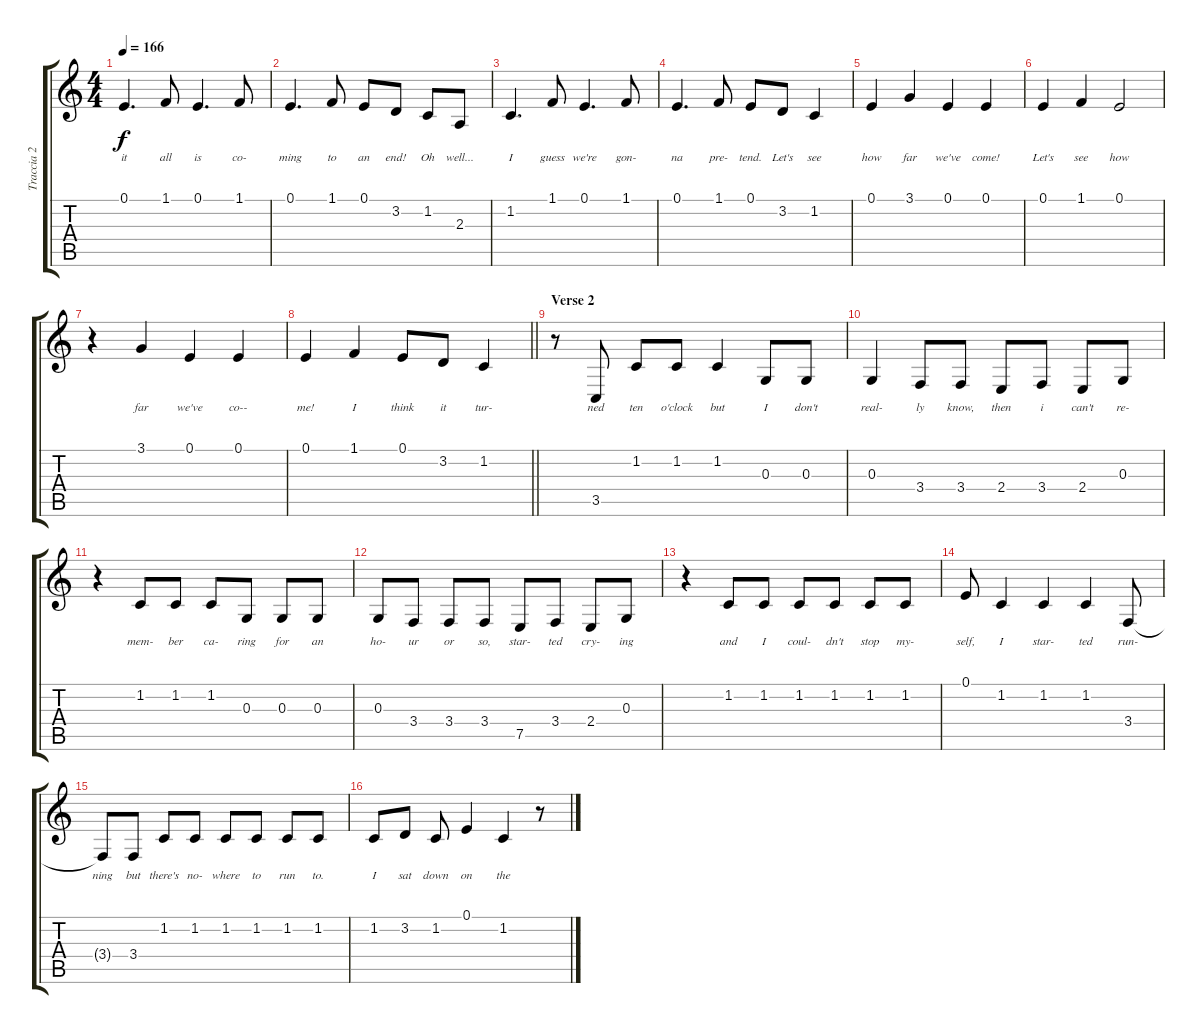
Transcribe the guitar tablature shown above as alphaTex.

\track ("Traccia 2" "Traccia 2") {instrument fx4atmosphere}
\staff {score tabs}
\tuning (E4 B3 G3 D3 A2 E2) {hide}
\ts (4 4)
\tempo 166
\clef g2
\ks c
0.1.4{d lyrics (0 "it") lyrics (1 "") lyrics (2 "") lyrics (3 "") lyrics (4 "") dy f} 1.1.8{lyrics (0 "all") lyrics (1 "") lyrics (2 "") lyrics (3 "") lyrics (4 "")} 0.1.4{d lyrics (0 "is") lyrics (1 "") lyrics (2 "") lyrics (3 "") lyrics (4 "")} 1.1.8{lyrics (0 "co-") lyrics (1 "") lyrics (2 "") lyrics (3 "") lyrics (4 "")} |
0.1.4{d lyrics (0 "ming") lyrics (1 "") lyrics (2 "") lyrics (3 "") lyrics (4 "")} 1.1.8{lyrics (0 "to") lyrics (1 "") lyrics (2 "") lyrics (3 "") lyrics (4 "")} 0.1.8{lyrics (0 "an") lyrics (1 "") lyrics (2 "") lyrics (3 "") lyrics (4 "")} 3.2.8{lyrics (0 "end!") lyrics (1 "") lyrics (2 "") lyrics (3 "") lyrics (4 "")} 1.2.8{lyrics (0 "Oh") lyrics (1 "") lyrics (2 "") lyrics (3 "") lyrics (4 "")} 2.3.8{lyrics (0 "well...") lyrics (1 "") lyrics (2 "") lyrics (3 "") lyrics (4 "")} |
1.2.4{d lyrics (0 "I") lyrics (1 "") lyrics (2 "") lyrics (3 "") lyrics (4 "")} 1.1.8{lyrics (0 "guess") lyrics (1 "") lyrics (2 "") lyrics (3 "") lyrics (4 "")} 0.1.4{d lyrics (0 "we're") lyrics (1 "") lyrics (2 "") lyrics (3 "") lyrics (4 "")} 1.1.8{lyrics (0 "gon-") lyrics (1 "") lyrics (2 "") lyrics (3 "") lyrics (4 "")} |
0.1.4{d lyrics (0 "na") lyrics (1 "") lyrics (2 "") lyrics (3 "") lyrics (4 "")} 1.1.8{lyrics (0 "pre-") lyrics (1 "") lyrics (2 "") lyrics (3 "") lyrics (4 "")} 0.1.8{lyrics (0 "tend.") lyrics (1 "") lyrics (2 "") lyrics (3 "") lyrics (4 "")} 3.2.8{lyrics (0 "Let's") lyrics (1 "") lyrics (2 "") lyrics (3 "") lyrics (4 "")} 1.2.4{lyrics (0 "see") lyrics (1 "") lyrics (2 "") lyrics (3 "") lyrics (4 "")} |
0.1.4{lyrics (0 "how") lyrics (1 "") lyrics (2 "") lyrics (3 "") lyrics (4 "")} 3.1.4{lyrics (0 "far") lyrics (1 "") lyrics (2 "") lyrics (3 "") lyrics (4 "")} 0.1.4{lyrics (0 "we've") lyrics (1 "") lyrics (2 "") lyrics (3 "") lyrics (4 "")} 0.1.4{lyrics (0 "come!") lyrics (1 "") lyrics (2 "") lyrics (3 "") lyrics (4 "")} |
0.1.4{lyrics (0 "Let's") lyrics (1 "") lyrics (2 "") lyrics (3 "") lyrics (4 "")} 1.1.4{lyrics (0 "see") lyrics (1 "") lyrics (2 "") lyrics (3 "") lyrics (4 "")} 0.1.2{lyrics (0 "how") lyrics (1 "") lyrics (2 "") lyrics (3 "") lyrics (4 "")} |
r.4 3.1.4{lyrics (0 "far") lyrics (1 "") lyrics (2 "") lyrics (3 "") lyrics (4 "")} 0.1.4{lyrics (0 "we've") lyrics (1 "") lyrics (2 "") lyrics (3 "") lyrics (4 "")} 0.1.4{lyrics (0 "co--") lyrics (1 "") lyrics (2 "") lyrics (3 "") lyrics (4 "")} |
\barLineRight lightlight
0.1.4{lyrics (0 "me!") lyrics (1 "") lyrics (2 "") lyrics (3 "") lyrics (4 "")} 1.1.4{lyrics (0 "I") lyrics (1 "") lyrics (2 "") lyrics (3 "") lyrics (4 "")} 0.1.8{lyrics (0 "think") lyrics (1 "") lyrics (2 "") lyrics (3 "") lyrics (4 "")} 3.2.8{lyrics (0 "it") lyrics (1 "") lyrics (2 "") lyrics (3 "") lyrics (4 "")} 1.2.4{lyrics (0 "tur-") lyrics (1 "") lyrics (2 "") lyrics (3 "") lyrics (4 "")} |
\section ("" "Verse 2")
r.8 3.5.8{lyrics (0 "ned") lyrics (1 "") lyrics (2 "") lyrics (3 "") lyrics (4 "")} 1.2.8{lyrics (0 "ten") lyrics (1 "") lyrics (2 "") lyrics (3 "") lyrics (4 "")} 1.2.8{lyrics (0 "o'clock") lyrics (1 "") lyrics (2 "") lyrics (3 "") lyrics (4 "")} 1.2.4{lyrics (0 "but") lyrics (1 "") lyrics (2 "") lyrics (3 "") lyrics (4 "")} 0.3.8{lyrics (0 "I") lyrics (1 "") lyrics (2 "") lyrics (3 "") lyrics (4 "")} 0.3.8{lyrics (0 "don't") lyrics (1 "") lyrics (2 "") lyrics (3 "") lyrics (4 "")} |
0.3.4{lyrics (0 "real-") lyrics (1 "") lyrics (2 "") lyrics (3 "") lyrics (4 "")} 3.4.8{lyrics (0 "ly") lyrics (1 "") lyrics (2 "") lyrics (3 "") lyrics (4 "")} 3.4.8{lyrics (0 "know,") lyrics (1 "") lyrics (2 "") lyrics (3 "") lyrics (4 "")} 2.4.8{lyrics (0 "then") lyrics (1 "") lyrics (2 "") lyrics (3 "") lyrics (4 "")} 3.4.8{lyrics (0 "i") lyrics (1 "") lyrics (2 "") lyrics (3 "") lyrics (4 "")} 2.4.8{lyrics (0 "can't") lyrics (1 "") lyrics (2 "") lyrics (3 "") lyrics (4 "")} 0.3.8{lyrics (0 "re-") lyrics (1 "") lyrics (2 "") lyrics (3 "") lyrics (4 "")} |
r.4 1.2.8{lyrics (0 "mem-") lyrics (1 "") lyrics (2 "") lyrics (3 "") lyrics (4 "")} 1.2.8{lyrics (0 "ber") lyrics (1 "") lyrics (2 "") lyrics (3 "") lyrics (4 "")} 1.2.8{lyrics (0 "ca-") lyrics (1 "") lyrics (2 "") lyrics (3 "") lyrics (4 "")} 0.3.8{lyrics (0 "ring") lyrics (1 "") lyrics (2 "") lyrics (3 "") lyrics (4 "")} 0.3.8{lyrics (0 "for") lyrics (1 "") lyrics (2 "") lyrics (3 "") lyrics (4 "")} 0.3.8{lyrics (0 "an") lyrics (1 "") lyrics (2 "") lyrics (3 "") lyrics (4 "")} |
0.3.8{lyrics (0 "ho-") lyrics (1 "") lyrics (2 "") lyrics (3 "") lyrics (4 "")} 3.4.8{lyrics (0 "ur") lyrics (1 "") lyrics (2 "") lyrics (3 "") lyrics (4 "")} 3.4.8{lyrics (0 "or") lyrics (1 "") lyrics (2 "") lyrics (3 "") lyrics (4 "")} 3.4.8{lyrics (0 "so,") lyrics (1 "") lyrics (2 "") lyrics (3 "") lyrics (4 "")} 7.5.8{lyrics (0 "star-") lyrics (1 "") lyrics (2 "") lyrics (3 "") lyrics (4 "")} 3.4.8{lyrics (0 "ted") lyrics (1 "") lyrics (2 "") lyrics (3 "") lyrics (4 "")} 2.4.8{lyrics (0 "cry-") lyrics (1 "") lyrics (2 "") lyrics (3 "") lyrics (4 "")} 0.3.8{lyrics (0 "ing") lyrics (1 "") lyrics (2 "") lyrics (3 "") lyrics (4 "")} |
r.4 1.2.8{lyrics (0 "and") lyrics (1 "") lyrics (2 "") lyrics (3 "") lyrics (4 "")} 1.2.8{lyrics (0 "I") lyrics (1 "") lyrics (2 "") lyrics (3 "") lyrics (4 "")} 1.2.8{lyrics (0 "coul-") lyrics (1 "") lyrics (2 "") lyrics (3 "") lyrics (4 "")} 1.2.8{lyrics (0 "dn't") lyrics (1 "") lyrics (2 "") lyrics (3 "") lyrics (4 "")} 1.2.8{lyrics (0 "stop") lyrics (1 "") lyrics (2 "") lyrics (3 "") lyrics (4 "")} 1.2.8{lyrics (0 "my-") lyrics (1 "") lyrics (2 "") lyrics (3 "") lyrics (4 "")} |
0.1.8{lyrics (0 "self,") lyrics (1 "") lyrics (2 "") lyrics (3 "") lyrics (4 "")} 1.2.4{lyrics (0 "I") lyrics (1 "") lyrics (2 "") lyrics (3 "") lyrics (4 "")} 1.2.4{lyrics (0 "star-") lyrics (1 "") lyrics (2 "") lyrics (3 "") lyrics (4 "")} 1.2.4{lyrics (0 "ted") lyrics (1 "") lyrics (2 "") lyrics (3 "") lyrics (4 "")} 3.4.8{lyrics (0 "run-") lyrics (1 "") lyrics (2 "") lyrics (3 "") lyrics (4 "")} |
3.4{t}.8{lyrics (0 "ning") lyrics (1 "") lyrics (2 "") lyrics (3 "") lyrics (4 "")} 3.4.8{lyrics (0 "but") lyrics (1 "") lyrics (2 "") lyrics (3 "") lyrics (4 "")} 1.2.8{lyrics (0 "there's") lyrics (1 "") lyrics (2 "") lyrics (3 "") lyrics (4 "")} 1.2.8{lyrics (0 "no-") lyrics (1 "") lyrics (2 "") lyrics (3 "") lyrics (4 "")} 1.2.8{lyrics (0 "where") lyrics (1 "") lyrics (2 "") lyrics (3 "") lyrics (4 "")} 1.2.8{lyrics (0 "to") lyrics (1 "") lyrics (2 "") lyrics (3 "") lyrics (4 "")} 1.2.8{lyrics (0 "run") lyrics (1 "") lyrics (2 "") lyrics (3 "") lyrics (4 "")} 1.2.8{lyrics (0 "to.") lyrics (1 "") lyrics (2 "") lyrics (3 "") lyrics (4 "")} |
1.2.8{lyrics (0 "I") lyrics (1 "") lyrics (2 "") lyrics (3 "") lyrics (4 "")} 3.2.8{lyrics (0 "sat") lyrics (1 "") lyrics (2 "") lyrics (3 "") lyrics (4 "")} 1.2.8{lyrics (0 "down") lyrics (1 "") lyrics (2 "") lyrics (3 "") lyrics (4 "")} 0.1.4{lyrics (0 "on") lyrics (1 "") lyrics (2 "") lyrics (3 "") lyrics (4 "")} 1.2.4{lyrics (0 "the") lyrics (1 "") lyrics (2 "") lyrics (3 "") lyrics (4 "")} r.8
